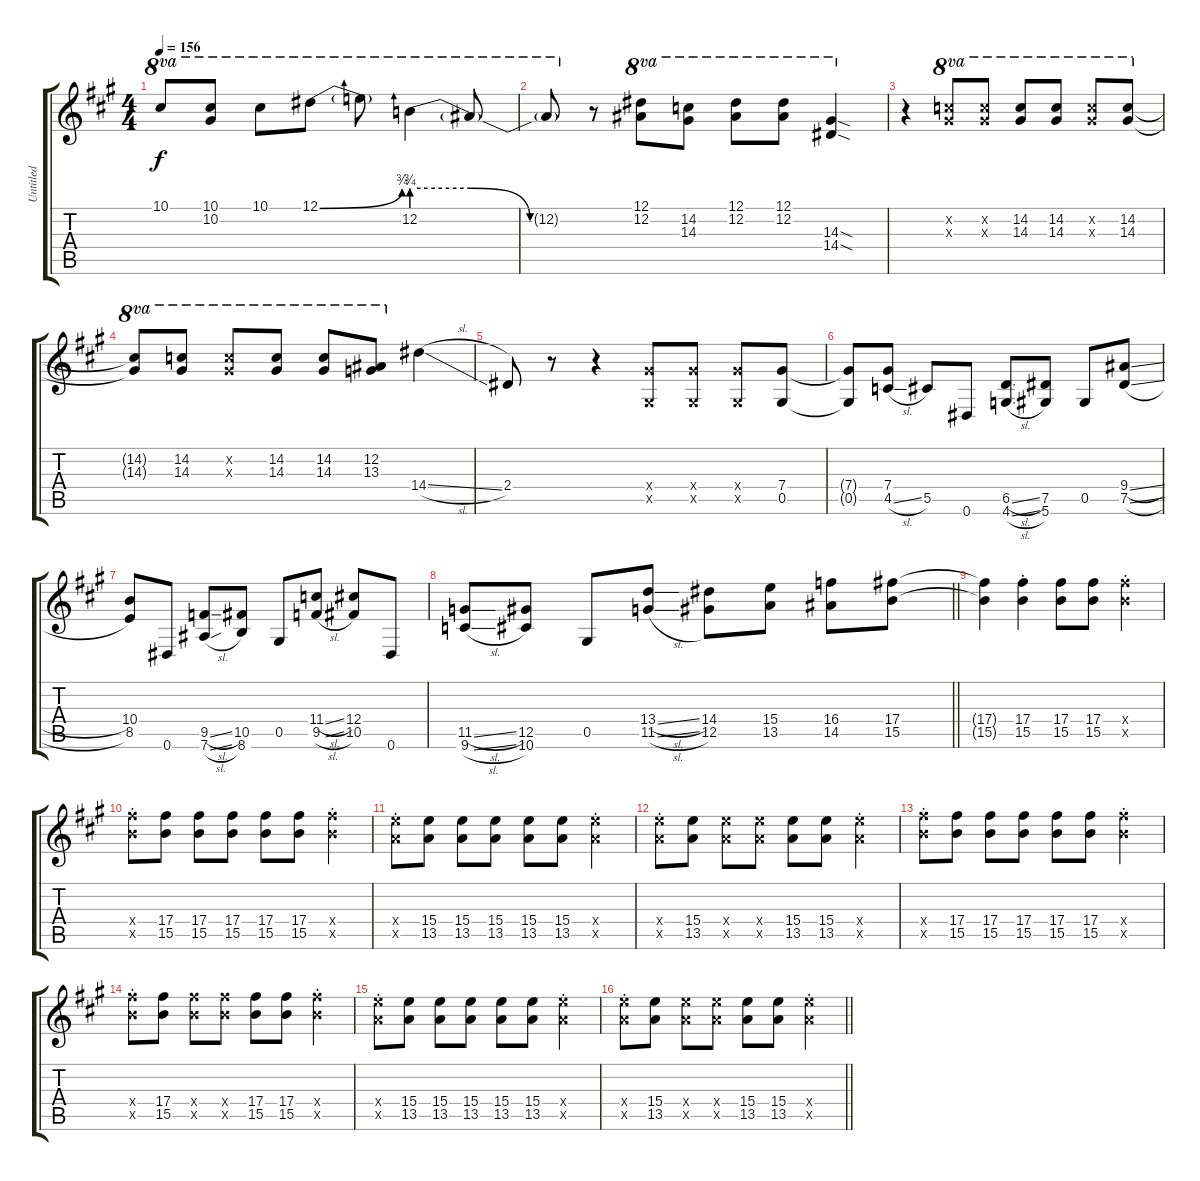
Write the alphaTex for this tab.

\track ("Untitled" "Untitled") {instrument distortionguitar}
\staff {score tabs}
\tuning (Eb4 Bb3 Gb3 Db3 Ab2 Eb2) {hide}
\ts (4 4)
\tempo 156
\clef g2
\ks a
10.1.8{ot 8va dy f} (10.1 10.2).8{ot 8va} 10.1.8{ot 8va} 12.1{be (bend 0 0 60 3)}.8{ot 8va} 12.1{t}.8{ot 8va} 12.2{be (custom 0 3 20 3 40 0 60 0)}.4{ot 8va} 12.2{t}.8{ot 8va} |
12.2{t}.8{ot 8va} r.8 (12.1 12.2).8{ot 8va} (14.2 14.3).8{ot 8va} (12.1 12.2).8{ot 8va} (12.1 12.2).8{ot 8va} (14.3{sod} 14.4{sod}).4{ot 8va} |
r.4 (14.2{x} 14.3{x}).8{ot 8va} (14.2{x} 14.3{x}).8{ot 8va} (14.2 14.3).8{ot 8va} (14.2 14.3).8{ot 8va} (14.2{x} 14.3{x}).8{ot 8va} (14.2 14.3).8{ot 8va} |
(14.2{t} 14.3{t}).8{ot 8va} (14.2 14.3).8{ot 8va} (14.2{x} 14.3{x}).8{ot 8va} (14.2 14.3).8{ot 8va} (14.2 14.3).8{ot 8va} (12.2 13.3).8{ot 8va} 14.4{sl}.4 |
2.4.8 r.8 r.4 (7.4{x} 0.5{x}).8 (7.4{x} 0.5{x}).8 (7.4{x} 0.5{x}).8 (7.4 0.5).8 |
(7.4{t} 0.5{t}).8 (7.4 4.5{sl}).8 5.5.8 0.6.8 (6.5{sl} 4.6{sl}).8 (7.5 5.6).8 0.5.8 (9.4{sl} 7.5{sl}).8 |
(10.4 8.5).8 0.6.8 (9.5{sl} 7.6{sl}).8 (10.5 8.6).8 0.5.8 (11.4{sl} 9.5{sl}).8 (12.4 10.5).8 0.6.8 |
\barLineRight lightlight
(11.5{sl} 9.6{sl}).8 (12.5 10.6).8 0.5.8 (13.4{sl} 11.5{sl}).8 (14.4 12.5).8 (15.4 13.5).8 (16.4 14.5).8 (17.4 15.5).8 |
(17.4{t} 15.5{t}).4 (17.4{st} 15.5{st}).4 (17.4 15.5).8 (17.4 15.5).8 (17.4{st x} 15.5{st x}).4 |
(17.4{st x} 15.5{st x}).8 (17.4 15.5).8 (17.4 15.5).8 (17.4 15.5).8 (17.4 15.5).8 (17.4 15.5).8 (17.4{st x} 15.5{st x}).4 |
(15.4{st x} 13.5{st x}).8 (15.4 13.5).8 (15.4 13.5).8 (15.4 13.5).8 (15.4 13.5).8 (15.4 13.5).8 (15.4{st x} 13.5{st x}).4 |
(15.4{st x} 13.5{st x}).8 (15.4 13.5).8 (15.4{x} 13.5{x}).8 (15.4{x} 13.5{x}).8 (15.4 13.5).8 (15.4 13.5).8 (15.4{st x} 13.5{st x}).4 |
(17.4{st x} 15.5{st x}).8 (17.4 15.5).8 (17.4 15.5).8 (17.4 15.5).8 (17.4 15.5).8 (17.4 15.5).8 (17.4{st x} 15.5{st x}).4 |
(17.4{st x} 15.5{st x}).8 (17.4 15.5).8 (17.4{x} 15.5{x}).8 (17.4{x} 15.5{x}).8 (17.4 15.5).8 (17.4 15.5).8 (17.4{st x} 15.5{st x}).4 |
(15.4{st x} 13.5{st x}).8 (15.4 13.5).8 (15.4 13.5).8 (15.4 13.5).8 (15.4 13.5).8 (15.4 13.5).8 (15.4{st x} 13.5{st x}).4 |
\barLineRight lightlight
(15.4{st x} 13.5{st x}).8 (15.4 13.5).8 (15.4{x} 13.5{x}).8 (15.4{x} 13.5{x}).8 (15.4 13.5).8 (15.4 13.5).8 (15.4{st x} 13.5{st x}).4
